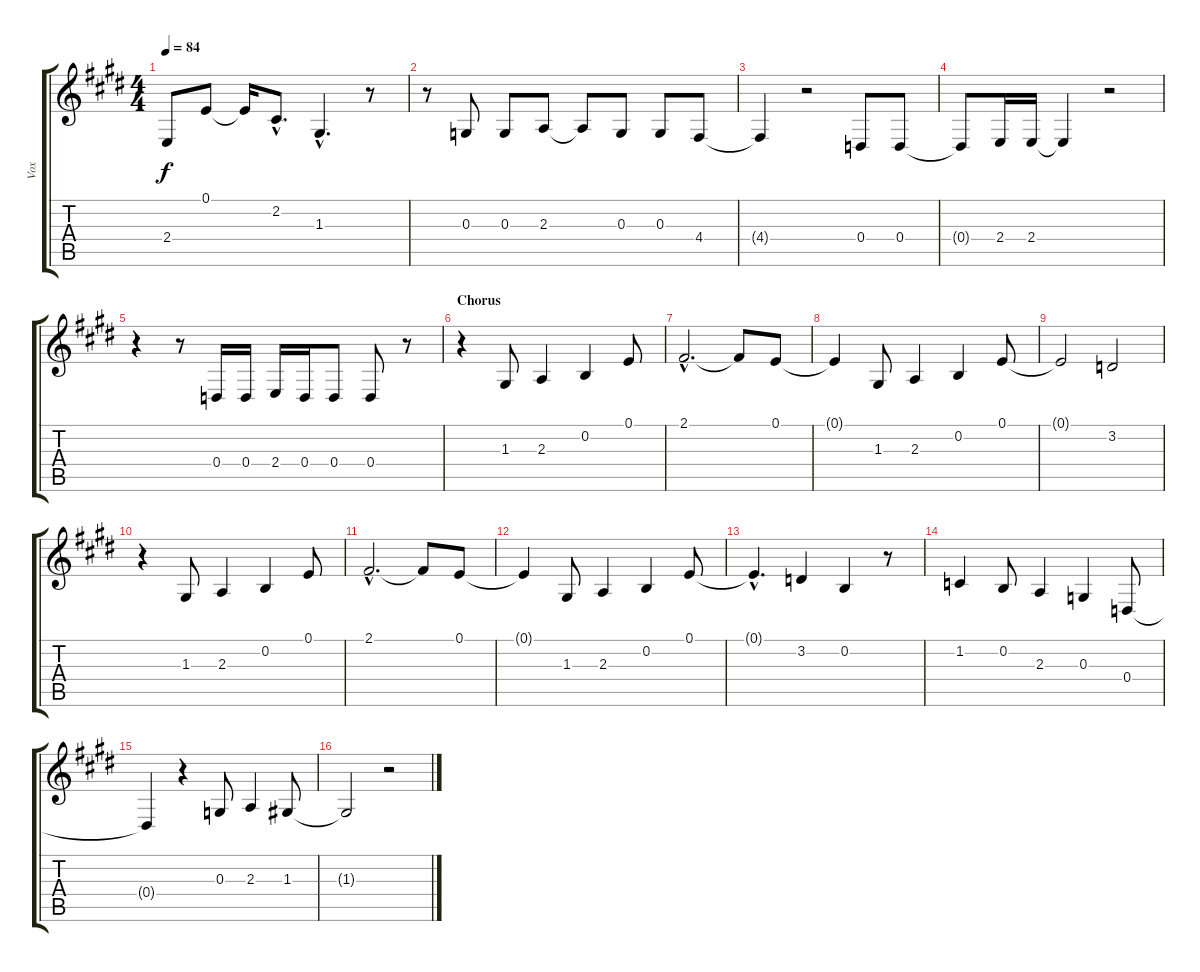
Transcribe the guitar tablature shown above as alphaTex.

\track ("Vox" "Vox") {instrument bassoon}
\staff {score tabs}
\tuning (E4 B3 G3 D3 A2 E2) {hide}
\ts (4 4)
\tempo 84
\clef g2
\ks e
2.4{t}.8{dy f} 0.1.8 0.1{t}.16 2.2{hac}.8{d} 1.3{hac}.4{d} r.8 |
r.8 0.3.8 0.3.8 2.3.8 2.3{t}.8 0.3.8 0.3.8 4.4.8 |
4.4{t}.4 r.2 0.4.8 0.4.8 |
0.4{t}.8 2.4.16 2.4.16 2.4{t}.4 r.2 |
r.4 r.8 0.4.16 0.4.16 2.4.16 0.4.16 0.4.8 0.4.8 r.8 |
\section ("" "Chorus")
r.4 1.3.8 2.3.4 0.2.4 0.1.8 |
2.1{hac}.2{d} 2.1{t}.8 0.1.8 |
0.1{t}.4 1.3.8 2.3.4 0.2.4 0.1.8 |
0.1{t}.2 3.2.2 |
r.4 1.3.8 2.3.4 0.2.4 0.1.8 |
2.1{hac}.2{d} 2.1{t}.8 0.1.8 |
0.1{t}.4 1.3.8 2.3.4 0.2.4 0.1.8 |
0.1{hac t}.4{d} 3.2.4 0.2.4 r.8 |
1.2.4 0.2.8 2.3.4 0.3.4 0.4.8 |
0.4{t}.4 r.4 0.3.8 2.3.4 1.3.8 |
1.3{t}.2 r.2
